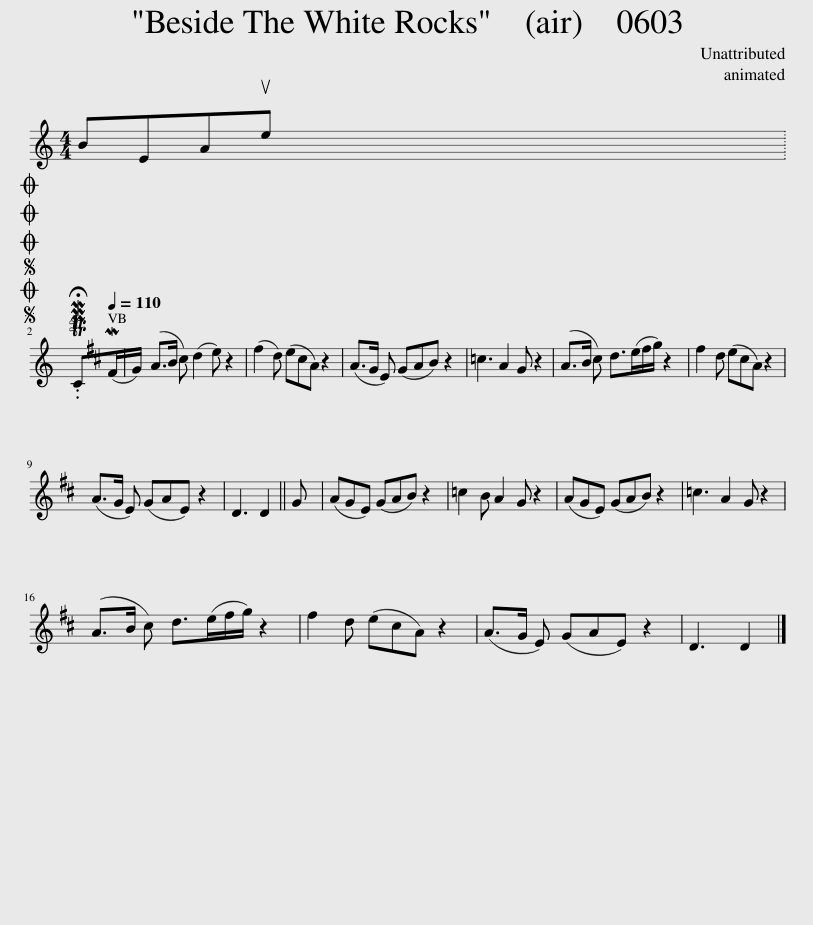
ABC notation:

X:1
L:1/8
M:4/4
I:linebreak $
K:C
V:1 treble
V:1
 BEAue x2002 |$SOSOOO .!fermata!PMTC[Q:1/4=110](M^F/G/) | (A>B ^c) (d2 e) z2 | (^f2 d) (e^cA) z2 | (A>G E) (GAB) z2 | %5
 =c3 A2 G z2 | (A>B ^c) d>(e^f/g/) z2 | ^f2 d (e^cA) z2 |$ (A>G E) (GAE) z2 | D3 D2 || %10
 G | (AGE) (GAB) z2 | =c2 B A2 G z2 | (AGE) (GAB) z2 | =c3 A2 G z2 |$ %15
 (A>B ^c) d>(e^f/g/) z2 | ^f2 d (e^cA) z2 | (A>G E) (GAE) z2 | D3 D2 |] %19
